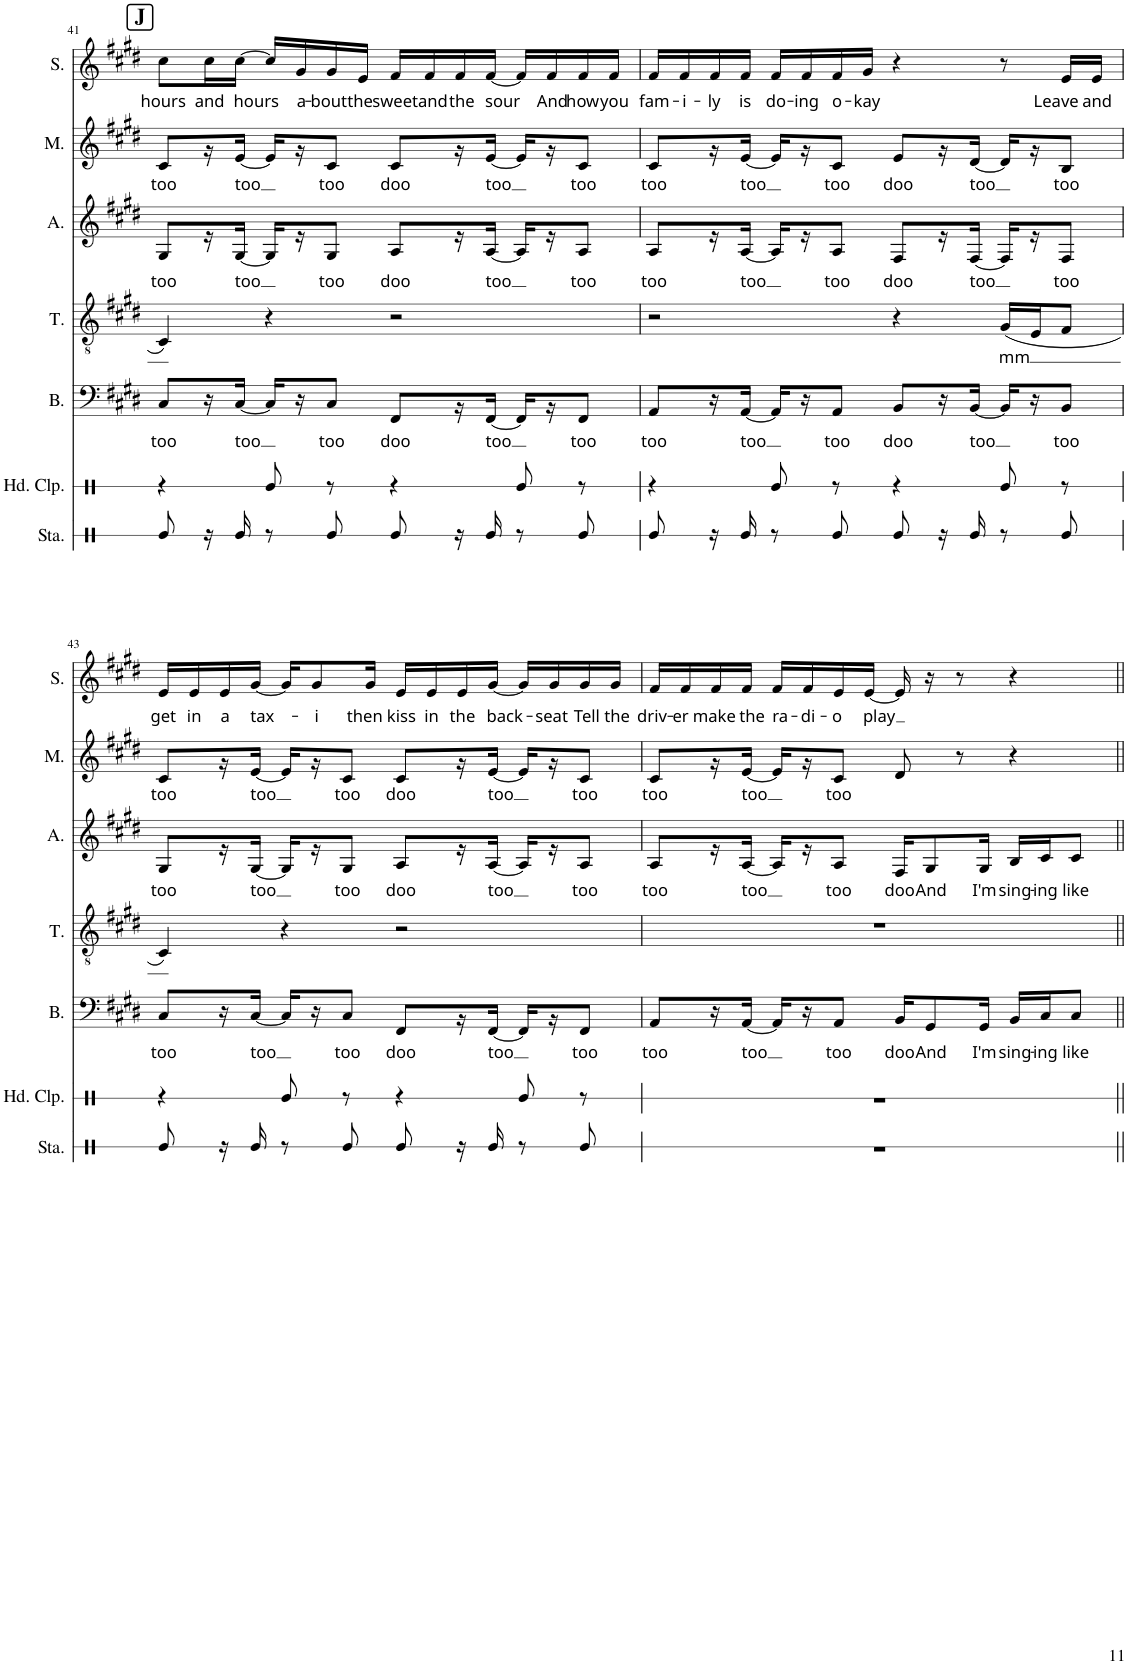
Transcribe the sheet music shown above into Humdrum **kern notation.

**kern	**kern	**kern	**text	**kern	**text	**kern	**text	**kern	**text	**kern	**text
*part7	*part6	*part5	*part5	*part4	*part4	*part3	*part3	*part2	*part2	*part1	*part1
*staff7	*staff6	*staff5	*staff5	*staff4	*staff4	*staff3	*staff3	*staff2	*staff2	*staff1	*staff1
*I"Stamp	*I"Hand Clap	*I"Base	*	*I"Tenor	*	*I"Alto	*	*I"Mezzo	*	*I"Soprano	*
*I'Sta.	*I'Hd. Clp.	*I'B.	*	*I'T.	*	*I'A.	*	*I'M.	*	*I'S.	*
!!LO:PB:g=z
*clefX	*clefX	*clefF4	*	*clefGv2	*	*clefG2	*	*clefG2	*	*clefG2	*
*k[]	*k[]	*k[f#c#g#d#]	*	*k[f#c#g#d#]	*	*k[f#c#g#d#]	*	*k[f#c#g#d#]	*	*k[f#c#g#d#]	*
*M4/4	*M4/4	*M4/4	*	*M4/4	*	*M4/4	*	*M4/4	*	*M4/4	*
!!LO:REH:place=s1:a:B:cj:fs=14:t=J
=41	=41	=41	=41	=41	=41	=41	=41	=41	=41	=41	=41
!	!	!	!LO:LY:b	!	!	!	!LO:LY:b	!	!LO:LY:b	!	!LO:LY:b
8Re/	4r	8C#/L	too	4C#/	.	8G#/L	too	8c#/L	too	8cc#\L	hours
!	!	!	!	!	!	!	!	!	!	!	!LO:LY:b
16r	.	16r	.	.	.	16r	.	16r	.	16cc#\L	and
!	!	!	!LO:LY:b	!	!	!	!LO:LY:b	!	!LO:LY:b	!	!LO:LY:b
16Re/	.	[<16C#/JJ	too	.	.	[<16G#/JJ	too	[<16e/JJ	too	[>16cc#\JJ	hours
8r	8Re/	16C#/LL]	.	4r	.	16G#/LL]	.	16e/LL]	.	16cc#/LL]	.
!	!	!	!	!	!	!	!	!	!	!	!LO:LY:b
.	.	16r	.	.	.	16r	.	16r	.	16g#/	a-
!	!	!	!LO:LY:b	!	!	!	!LO:LY:b	!	!LO:LY:b	!	!LO:LY:b
8Re/	8r	8C#/J	too	.	.	8G#/J	too	8c#/J	too	16g#/	-bout
!	!	!	!	!	!	!	!	!	!	!	!LO:LY:b
.	.	.	.	.	.	.	.	.	.	16e/JJ	the
!	!	!	!LO:LY:b	!	!	!	!LO:LY:b	!	!LO:LY:b	!	!LO:LY:b
8Re/	4r	8FF#/L	doo	2r	.	8A/L	doo	8c#/L	doo	16f#/LL	sweet
!	!	!	!	!	!	!	!	!	!	!	!LO:LY:b
.	.	.	.	.	.	.	.	.	.	16f#/	and
!	!	!	!	!	!	!	!	!	!	!	!LO:LY:b
16r	.	16r	.	.	.	16r	.	16r	.	16f#/	the
!	!	!	!LO:LY:b	!	!	!	!LO:LY:b	!	!LO:LY:b	!	!LO:LY:b
16Re/	.	[<16FF#/JJ	too	.	.	[<16A/JJ	too	[<16e/JJ	too	[<16f#/JJ	sour
8r	8Re/	16FF#/LL]	.	.	.	16A/LL]	.	16e/LL]	.	16f#/LL]	.
!	!	!	!	!	!	!	!	!	!	!	!LO:LY:b
.	.	16r	.	.	.	16r	.	16r	.	16f#/	And
!	!	!	!LO:LY:b	!	!	!	!LO:LY:b	!	!LO:LY:b	!	!LO:LY:b
8Re/	8r	8FF#/J	too	.	.	8A/J	too	8c#/J	too	16f#/	how
!	!	!	!	!	!	!	!	!	!	!	!LO:LY:b
.	.	.	.	.	.	.	.	.	.	16f#/JJ	you
=42	=42	=42	=42	=42	=42	=42	=42	=42	=42	=42	=42
!	!	!	!LO:LY:b	!	!	!	!LO:LY:b	!	!LO:LY:b	!	!LO:LY:b
8Re/	4r	8AA/L	too	2r	.	8A/L	too	8c#/L	too	16f#/LL	fam-
!	!	!	!	!	!	!	!	!	!	!	!LO:LY:b
.	.	.	.	.	.	.	.	.	.	16f#/	-i-
!	!	!	!	!	!	!	!	!	!	!	!LO:LY:b
16r	.	16r	.	.	.	16r	.	16r	.	16f#/	-ly
!	!	!	!LO:LY:b	!	!	!	!LO:LY:b	!	!LO:LY:b	!	!LO:LY:b
16Re/	.	[<16AA/JJ	too	.	.	[<16A/JJ	too	[<16e/JJ	too	16f#/JJ	is
!	!	!	!	!	!	!	!	!	!	!	!LO:LY:b
8r	8Re/	16AA/LL]	.	.	.	16A/LL]	.	16e/LL]	.	16f#/LL	do-
!	!	!	!	!	!	!	!	!	!	!	!LO:LY:b
.	.	16r	.	.	.	16r	.	16r	.	16f#/	-ing
!	!	!	!LO:LY:b	!	!	!	!LO:LY:b	!	!LO:LY:b	!	!LO:LY:b
8Re/	8r	8AA/J	too	.	.	8A/J	too	8c#/J	too	16f#/	o-
!	!	!	!	!	!	!	!	!	!	!	!LO:LY:b
.	.	.	.	.	.	.	.	.	.	16g#/JJ	-kay
!	!	!	!LO:LY:b	!	!	!	!LO:LY:b	!	!LO:LY:b	!	!
8Re/	4r	8BB/L	doo	4r	.	8F#/L	doo	8e/L	doo	4r	.
16r	.	16r	.	.	.	16r	.	16r	.	.	.
!	!	!	!LO:LY:b	!	!	!	!LO:LY:b	!	!LO:LY:b	!	!
16Re/	.	[<16BB/JJ	too	.	.	[<16F#/JJ	too	[<16d#/JJ	too	.	.
!	!	!	!	!	!LO:LY:b	!	!	!	!	!	!
8r	8Re/	16BB/LL]	.	(16G#/LL	mm	16F#/LL]	.	16d#/LL]	.	8r	.
.	.	16r	.	16E/J	.	16r	.	16r	.	.	.
!	!	!	!LO:LY:b	!	!	!	!LO:LY:b	!	!LO:LY:b	!	!LO:LY:b
8Re/	8r	8BB/J	too	8F#/J	.	8F#/J	too	8B/J	too	16e/LL	Leave
!	!	!	!	!	!	!	!	!	!	!	!LO:LY:b
.	.	.	.	.	.	.	.	.	.	16e/JJ	and
!!LO:LB:g=z
=43	=43	=43	=43	=43	=43	=43	=43	=43	=43	=43	=43
!	!	!	!LO:LY:b	!	!	!	!LO:LY:b	!	!LO:LY:b	!	!LO:LY:b
8Re/	4r	8C#/L	too	4C#/)	.	8G#/L	too	8c#/L	too	16e/LL	get
!	!	!	!	!	!	!	!	!	!	!	!LO:LY:b
.	.	.	.	.	.	.	.	.	.	16e/	in
!	!	!	!	!	!	!	!	!	!	!	!LO:LY:b
16r	.	16r	.	.	.	16r	.	16r	.	16e/	a
!	!	!	!LO:LY:b	!	!	!	!LO:LY:b	!	!LO:LY:b	!	!LO:LY:b
16Re/	.	[<16C#/JJ	too	.	.	[<16G#/JJ	too	[<16e/JJ	too	[<16g#/JJ	tax-
8r	8Re/	16C#/LL]	.	4r	.	16G#/LL]	.	16e/LL]	.	16g#/KL]	.
!	!	!	!	!	!	!	!	!	!	!	!LO:LY:b
.	.	16r	.	.	.	16r	.	16r	.	8g#/	-i
!	!	!	!LO:LY:b	!	!	!	!LO:LY:b	!	!LO:LY:b	!	!
8Re/	8r	8C#/J	too	.	.	8G#/J	too	8c#/J	too	.	.
!	!	!	!	!	!	!	!	!	!	!	!LO:LY:b
.	.	.	.	.	.	.	.	.	.	16g#/Jk	then
!	!	!	!LO:LY:b	!	!	!	!LO:LY:b	!	!LO:LY:b	!	!LO:LY:b
8Re/	4r	8FF#/L	doo	2r	.	8A/L	doo	8c#/L	doo	16e/LL	kiss
!	!	!	!	!	!	!	!	!	!	!	!LO:LY:b
.	.	.	.	.	.	.	.	.	.	16e/	in
!	!	!	!	!	!	!	!	!	!	!	!LO:LY:b
16r	.	16r	.	.	.	16r	.	16r	.	16e/	the
!	!	!	!LO:LY:b	!	!	!	!LO:LY:b	!	!LO:LY:b	!	!LO:LY:b
16Re/	.	[<16FF#/JJ	too	.	.	[<16A/JJ	too	[<16e/JJ	too	[<16g#/JJ	back-
8r	8Re/	16FF#/LL]	.	.	.	16A/LL]	.	16e/LL]	.	16g#/LL]	.
!	!	!	!	!	!	!	!	!	!	!	!LO:LY:b
.	.	16r	.	.	.	16r	.	16r	.	16g#/	-seat
!	!	!	!LO:LY:b	!	!	!	!LO:LY:b	!	!LO:LY:b	!	!LO:LY:b
8Re/	8r	8FF#/J	too	.	.	8A/J	too	8c#/J	too	16g#/	Tell
!	!	!	!	!	!	!	!	!	!	!	!LO:LY:b
.	.	.	.	.	.	.	.	.	.	16g#/JJ	the
=44	=44	=44	=44	=44	=44	=44	=44	=44	=44	=44	=44
!	!	!	!LO:LY:b	!	!	!	!LO:LY:b	!	!LO:LY:b	!	!LO:LY:b
1r	1r	8AA/L	too	1r	.	8A/L	too	8c#/L	too	16f#/LL	driv-
!	!	!	!	!	!	!	!	!	!	!	!LO:LY:b
.	.	.	.	.	.	.	.	.	.	16f#/	-er
!	!	!	!	!	!	!	!	!	!	!	!LO:LY:b
.	.	16r	.	.	.	16r	.	16r	.	16f#/	make
!	!	!	!LO:LY:b	!	!	!	!LO:LY:b	!	!LO:LY:b	!	!LO:LY:b
.	.	[<16AA/JJ	too	.	.	[<16A/JJ	too	[<16e/JJ	too	16f#/JJ	the
!	!	!	!	!	!	!	!	!	!	!	!LO:LY:b
.	.	16AA/LL]	.	.	.	16A/LL]	.	16e/LL]	.	16f#/LL	ra-
!	!	!	!	!	!	!	!	!	!	!	!LO:LY:b
.	.	16r	.	.	.	16r	.	16r	.	16f#/	-di-
!	!	!	!LO:LY:b	!	!	!	!LO:LY:b	!	!LO:LY:b	!	!LO:LY:b
.	.	8AA/J	too	.	.	8A/J	too	8c#/J	too	16e/	-o
!	!	!	!	!	!	!	!	!	!	!	!LO:LY:b
.	.	.	.	.	.	.	.	.	.	[<16e/JJ	play
!	!	!	!LO:LY:b	!	!	!	!LO:LY:b	!	!	!	!
.	.	16BB/KL	doo	.	.	16F#/KL	doo	8d#/	.	16e/]	.
!	!	!	!LO:LY:b	!	!	!	!LO:LY:b	!	!	!	!
.	.	8GG#/	And	.	.	8G#/	And	.	.	16r	.
.	.	.	.	.	.	.	.	8r	.	8r	.
!	!	!	!LO:LY:b	!	!	!	!LO:LY:b	!	!	!	!
.	.	16GG#/Jk	I'm	.	.	16G#/Jk	I'm	.	.	.	.
!	!	!	!LO:LY:b	!	!	!	!LO:LY:b	!	!	!	!
.	.	16BB/LL	sing-	.	.	16B/LL	sing-	4r	.	4r	.
!	!	!	!LO:LY:b	!	!	!	!LO:LY:b	!	!	!	!
.	.	16C#/J	-ing	.	.	16c#/J	-ing	.	.	.	.
!	!	!	!LO:LY:b	!	!	!	!LO:LY:b	!	!	!	!
.	.	8C#/J	like	.	.	8c#/J	like	.	.	.	.
=||	=||	=||	=||	=||	=||	=||	=||	=||	=||	=||	=||
*-	*-	*-	*-	*-	*-	*-	*-	*-	*-	*-	*-
